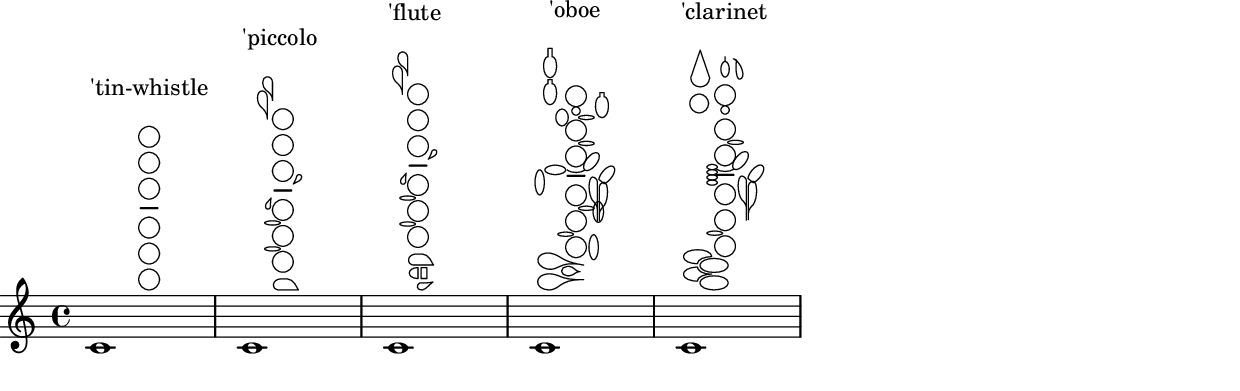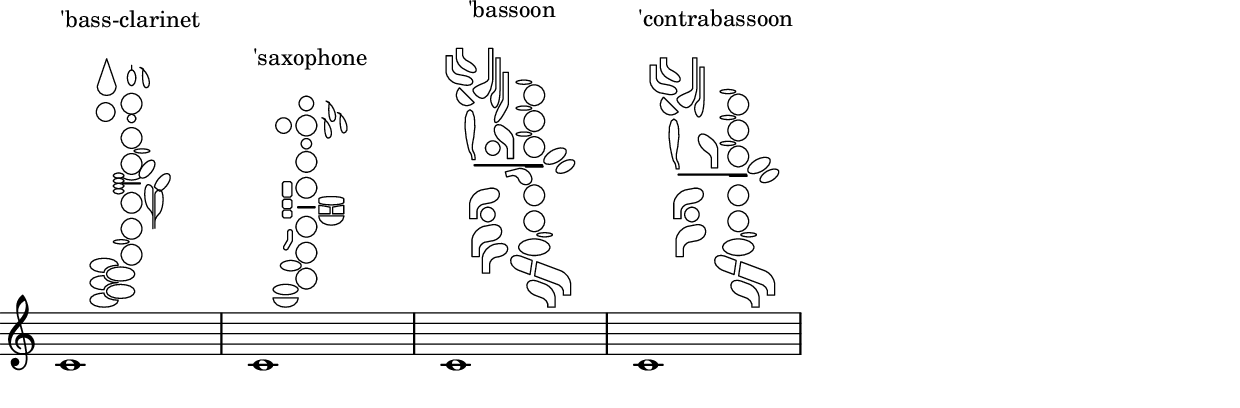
%% Generated by lilypond-book.py
%% Options: [exampleindent=10.16\mm,indent=0\mm,line-width=160\mm,quote]
\include "lilypond-book-preamble.ly"


% ****************************************************************
% Start cut-&-pastable-section
% ****************************************************************



\paper {
  indent = 0\mm
  line-width = 160\mm
  % offset the left padding, also add 1mm as lilypond creates cropped
  % images with a little space on the right
  line-width = #(- line-width (* mm  3.000000) (* mm 1))
  line-width = 160\mm - 2.0 * 10.16\mm
  % offset the left padding, also add 1mm as lilypond creates cropped
  % images with a little space on the right
  line-width = #(- line-width (* mm  3.000000) (* mm 1))
}

\layout {
  
}





% ****************************************************************
% ly snippet:
% ****************************************************************
\sourcefilename "woodwind-diagrams-listing.ly"
\sourcefileline 0
%% DO NOT EDIT this file manually; it is automatically
%% generated from LSR http://lsr.di.unimi.it
%% Make any changes in LSR itself, or in Documentation/snippets/new/ ,
%% and then run scripts/auxiliar/makelsr.py
%%
%% This file is in the public domain.
\version "2.18.0"

\header {
%% Translation of GIT committish: 8ffecf6be17c6ec2ff87cf31873121a8cce29b09
  texidoces = "
El fragmento de música que aparece a continuación presenta todos los
diagramas de viento madera que se encuentran definidos en LilyPond por
el momento.

"
  doctitlees = "Listado de los diagramas para viento madera"

%%%    Translation of GIT committish: ab9e3136d78bfaf15cc6d77ed1975d252c3fe506


  texidocde="
Folgende Noten zeige alle Holzbläserdiagramme, die für LilyPond
definiert sind.

"
  doctitlede = "Liste der Holzbläserdiagramme"


%% Translation of GIT committish: 8eae9a75fb3ec1d0b6633103c8a652608c8fa630
  texidocfr = "
Voici les différents instruments à vent de la section des bois pour
lesquels LilyPond peut, à ce jour, afficher des doigtés.

"
  doctitlefr = "Liste des diagrammes de doigtés pour bois"

  lsrtags = "specific-notation, winds"

  texidoc = "
The following music shows all of the woodwind diagrams currently
defined in LilyPond.

"
  doctitle = "Woodwind diagrams listing"
} % begin verbatim

\layout {
  indent = 0
}

\relative c' {
  \textLengthOn
  c1^
  \markup {
    \center-column {
      'tin-whistle
      " "
       \woodwind-diagram
                  #'tin-whistle
                  #'()
    }
  }

  c1^
  \markup {
    \center-column {
      'piccolo
      " "
       \woodwind-diagram
                  #'piccolo
                  #'()
    }
  }

  c1^
  \markup {
    \center-column {
       'flute
       " "
       \woodwind-diagram
          #'flute
          #'()
    }
  }
  c1^\markup {
    \center-column {
      'oboe
      " "
      \woodwind-diagram
        #'oboe
        #'()
    }
  }

  c1^\markup {
    \center-column {
      'clarinet
      " "
      \woodwind-diagram
        #'clarinet
        #'()
    }
  }

  c1^\markup {
    \center-column {
      'bass-clarinet
      " "
      \woodwind-diagram
        #'bass-clarinet
        #'()
    }
  }

  c1^\markup {
    \center-column {
      'saxophone
      " "
      \woodwind-diagram
        #'saxophone
        #'()
    }
  }

  c1^\markup {
    \center-column {
      'bassoon
      " "
      \woodwind-diagram
        #'bassoon
        #'()
    }
  }

  c1^\markup {
    \center-column {
      'contrabassoon
      " "
      \woodwind-diagram
        #'contrabassoon
        #'()
    }
  }
}



% ****************************************************************
% end ly snippet
% ****************************************************************
